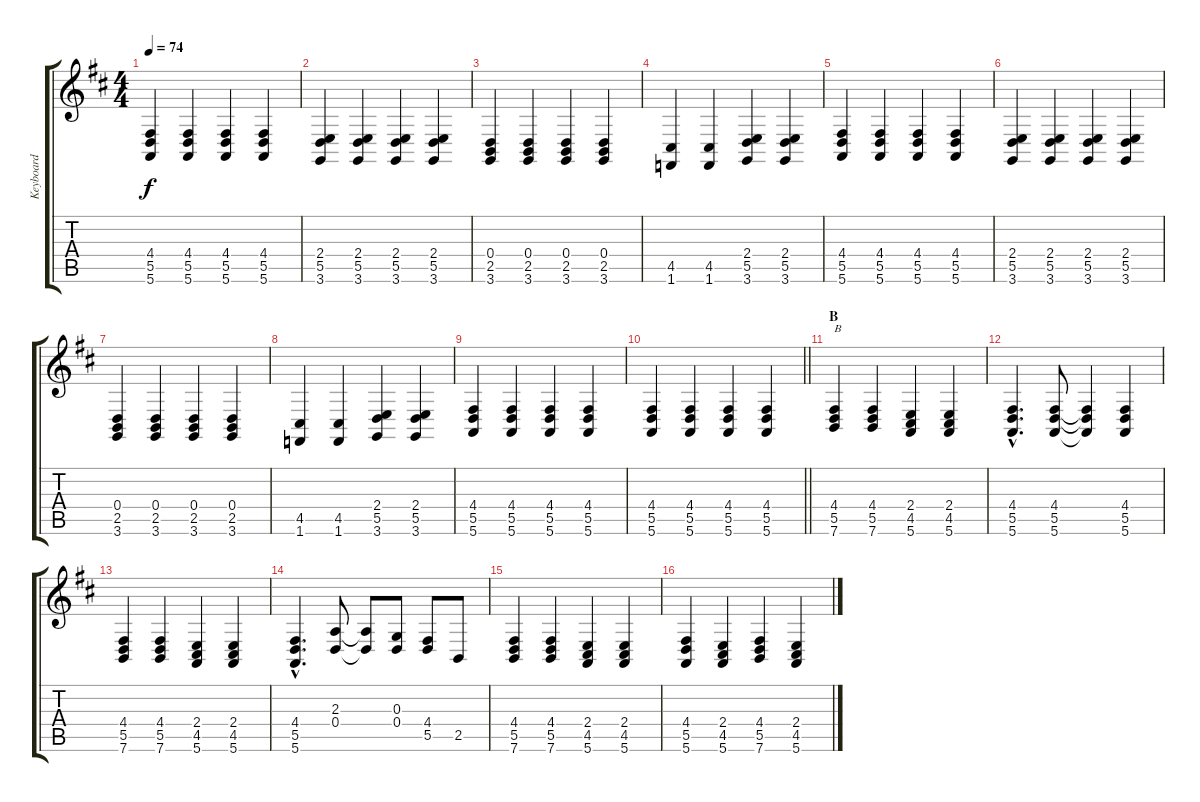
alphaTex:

\track ("Keyboard" "Keyboard") {instrument drawbarorgan}
\staff {score tabs}
\tuning (E4 B3 G3 D3 A2 E2) {hide}
\ts (4 4)
\tempo 74
\clef g2
\ks d
(4.4 5.5 5.6).4{dy f} (4.4 5.5 5.6).4 (4.4 5.5 5.6).4 (4.4 5.5 5.6).4 |
(2.4 5.5 3.6).4 (2.4 5.5 3.6).4 (2.4 5.5 3.6).4 (2.4 5.5 3.6).4 |
(0.4 2.5 3.6).4 (0.4 2.5 3.6).4 (0.4 2.5 3.6).4 (0.4 2.5 3.6).4 |
(4.5 1.6).4 (4.5 1.6).4 (2.4 5.5 3.6).4 (2.4 5.5 3.6).4 |
(4.4 5.5 5.6).4 (4.4 5.5 5.6).4 (4.4 5.5 5.6).4 (4.4 5.5 5.6).4 |
(2.4 5.5 3.6).4 (2.4 5.5 3.6).4 (2.4 5.5 3.6).4 (2.4 5.5 3.6).4 |
(0.4 2.5 3.6).4 (0.4 2.5 3.6).4 (0.4 2.5 3.6).4 (0.4 2.5 3.6).4 |
(4.5 1.6).4 (4.5 1.6).4 (2.4 5.5 3.6).4 (2.4 5.5 3.6).4 |
(4.4 5.5 5.6).4 (4.4 5.5 5.6).4 (4.4 5.5 5.6).4 (4.4 5.5 5.6).4 |
\barLineRight lightlight
(4.4 5.5 5.6).4 (4.4 5.5 5.6).4 (4.4 5.5 5.6).4 (4.4 5.5 5.6).4 |
\section ("" "B")
(4.4 5.5 7.6).4{txt "B"} (4.4 5.5 7.6).4 (2.4 4.5 5.6).4 (2.4 4.5 5.6).4 |
(4.4{hac} 5.5{hac} 5.6{hac}).4{d} (4.4 5.5 5.6).8 (4.4{t} 5.5{t} 5.6{t}).4 (4.4 5.5 5.6).4 |
(4.4 5.5 7.6).4 (4.4 5.5 7.6).4 (2.4 4.5 5.6).4 (2.4 4.5 5.6).4 |
(4.4{hac} 5.5{hac} 5.6{hac}).4{d} (2.3 0.4).8 (2.3{t} 0.4{t}).8 (0.3 0.4).8 (4.4 5.5).8 2.5.8 |
(4.4 5.5 7.6).4 (4.4 5.5 7.6).4 (2.4 4.5 5.6).4 (2.4 4.5 5.6).4 |
(4.4 5.5 5.6).4 (2.4 4.5 5.6).4 (4.4 5.5 7.6).4 (2.4 4.5 5.6).4
